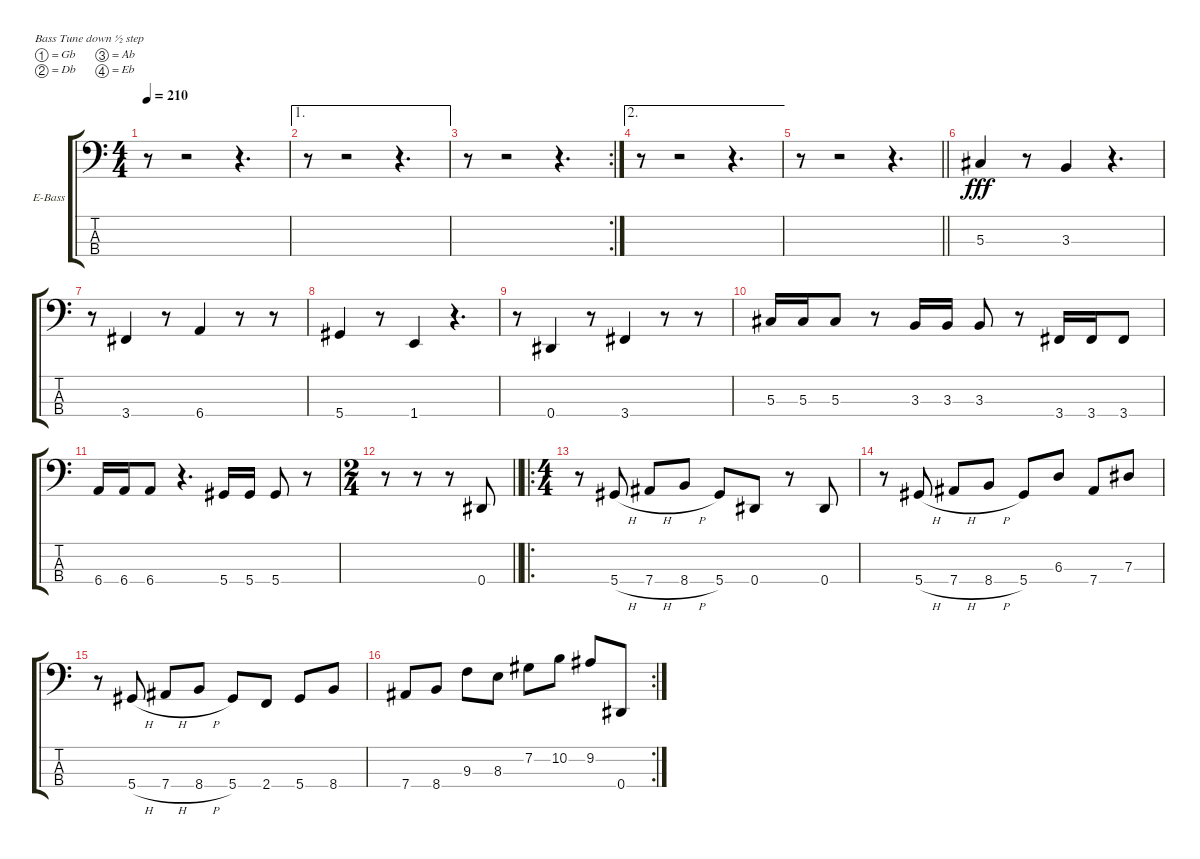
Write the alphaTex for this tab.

\bracketExtendMode groupsimilarinstruments
\firstSystemTrackNameOrientation horizontal
\otherSystemsTrackNameOrientation horizontal
\track ("Arif Mirabdolbaghi" "E-Bass") {instrument electricbassfinger}
\staff {score tabs}
\tuning (Gb2 Db2 Ab1 Eb1)
\ts (4 4)
\tempo 210
\clef f4
\ks c
r.8{dy fff} r.2 r.4{d} |
\ae 1
r.8 r.2 r.4{d} |
\rc 2
r.8 r.2 r.4{d} |
\ae 2
r.8 r.2 r.4{d} |
\barLineRight lightlight
r.8 r.2 r.4{d} |
5.3.4 r.8 3.3.4 r.4{d} |
r.8 3.4.4 r.8 6.4.4 r.8 r.8 |
5.4.4 r.8 1.4.4 r.4{d} |
r.8 0.4.4 r.8 3.4.4 r.8 r.8 |
5.3.16 5.3.16 5.3.8 r.8 3.3.16 3.3.16 3.3.8 r.8 3.4.16 3.4.16 3.4.8 |
6.4.16 6.4.16 6.4.8 r.4{d} 5.4.16 5.4.16 5.4.8 r.8 |
\ts (2 4)
\beaming (8 2 2 2 2)
\barLineRight lightlight
r.8 r.8 r.8 0.4.8 |
\ro
\ts (4 4)
\beaming (8 2 2 2 2)
r.8 5.4{h}.8 7.4{h}.8 8.4{h}.8 5.4.8 0.4.8 r.8 0.4.8 |
r.8 5.4{h}.8 7.4{h}.8 8.4{h}.8 5.4.8 6.3.8 7.4.8 7.3.8 |
r.8 5.4{h}.8 7.4{h}.8 8.4{h}.8 5.4.8 2.4.8 5.4.8 8.4.8 |
\rc 2
7.4.8 8.4.8 9.3.8 8.3.8 7.2.8 10.2.8 9.2.8 0.4.8
